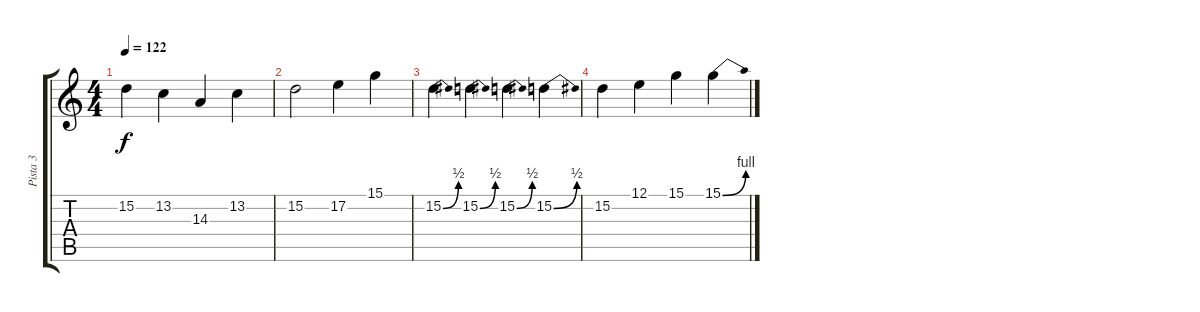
\track ("Pista 3" "Pista 3") {instrument tenorsax}
\staff {score tabs}
\tuning (E4 B3 G3 D3 A2 E2) {hide}
\ts (4 4)
\tempo 122
\clef g2
\ks c
15.2.4{dy f} 13.2.4 14.3.4 13.2.4 |
15.2.2 17.2.4 15.1.4 |
15.2{be (bend 0 0 60 2)}.4 15.2{be (bend 0 0 60 2)}.4 15.2{be (bend 0 0 60 2)}.4 15.2{be (bend 0 0 60 2)}.4 |
15.2.4 12.1.4 15.1.4 15.1{be (bend 0 0 60 4)}.4
